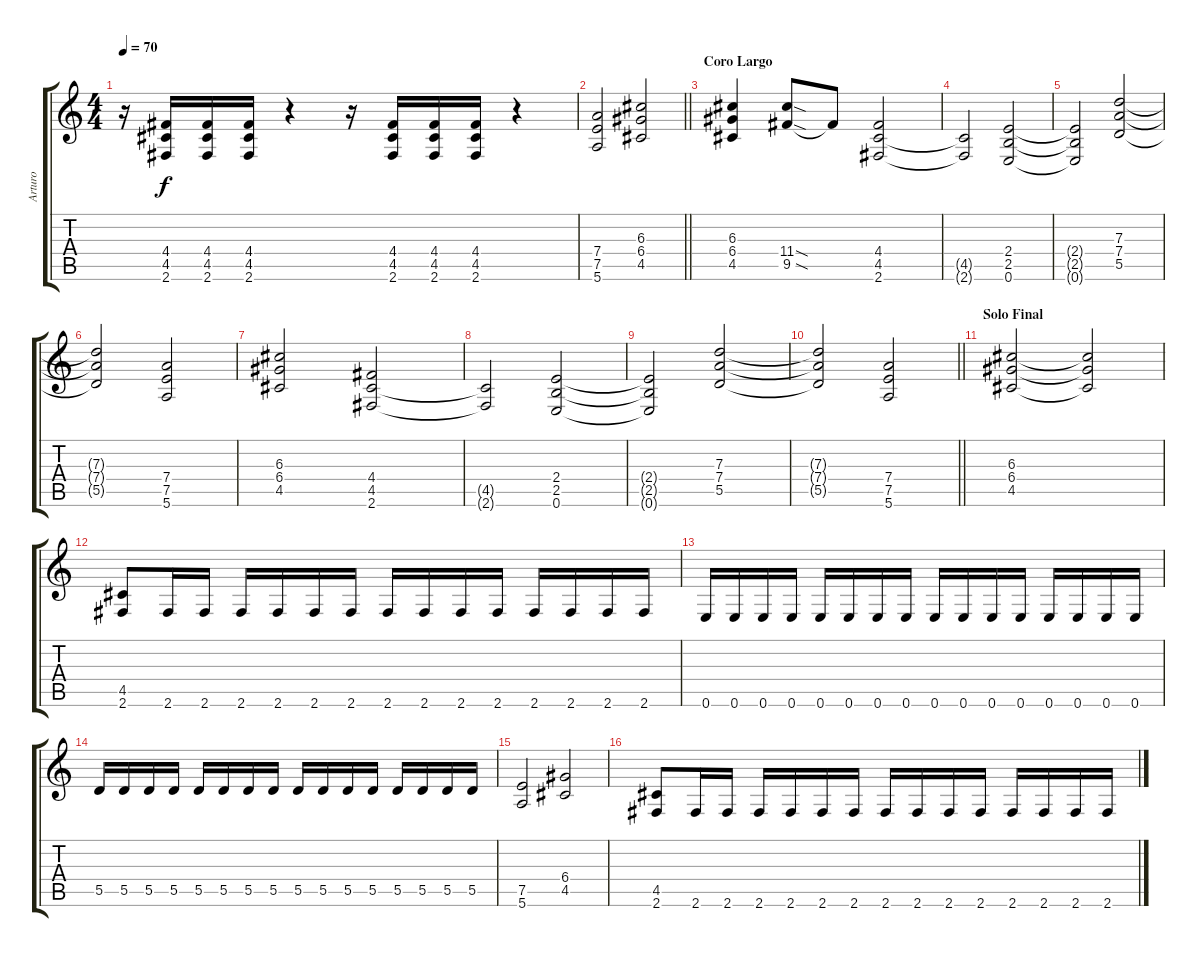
\track ("Arturo" "Arturo") {instrument distortionguitar}
\staff {score tabs}
\tuning (E4 B3 G3 D3 A2 E2) {hide}
\ts (4 4)
\tempo 70
\clef g2
\ks c
r.16{dy f} (4.4 4.5 2.6).16 (4.4 4.5 2.6).16 (4.4 4.5 2.6).16 r.4 r.16 (4.4 4.5 2.6).16 (4.4 4.5 2.6).16 (4.4 4.5 2.6).16 r.4 |
\barLineRight lightlight
(7.4 7.5 5.6).2 (6.3 6.4 4.5).2 |
\section ("" "Coro Largo")
(6.3 6.4 4.5).4 (11.4{sod} 9.5{sod}).8 9.5{t}.8 (4.4 4.5 2.6).2 |
(4.5{t} 2.6{t}).2 (2.4 2.5 0.6).2 |
(2.4{t} 2.5{t} 0.6{t}).2 (7.3 7.4 5.5).2 |
(7.3{t} 7.4{t} 5.5{t}).2 (7.4 7.5 5.6).2 |
(6.3 6.4 4.5).2 (4.4 4.5 2.6).2 |
(4.5{t} 2.6{t}).2 (2.4 2.5 0.6).2 |
(2.4{t} 2.5{t} 0.6{t}).2 (7.3 7.4 5.5).2 |
\barLineRight lightlight
(7.3{t} 7.4{t} 5.5{t}).2 (7.4 7.5 5.6).2 |
\section ("" "Solo Final")
(6.3 6.4 4.5).2 (6.3{t} 6.4{t} 4.5{t}).2 |
(4.5 2.6).8 2.6.16 2.6.16 2.6.16 2.6.16 2.6.16 2.6.16 2.6.16 2.6.16 2.6.16 2.6.16 2.6.16 2.6.16 2.6.16 2.6.16 |
0.6.16 0.6.16 0.6.16 0.6.16 0.6.16 0.6.16 0.6.16 0.6.16 0.6.16 0.6.16 0.6.16 0.6.16 0.6.16 0.6.16 0.6.16 0.6.16 |
5.5.16 5.5.16 5.5.16 5.5.16 5.5.16 5.5.16 5.5.16 5.5.16 5.5.16 5.5.16 5.5.16 5.5.16 5.5.16 5.5.16 5.5.16 5.5.16 |
(7.5 5.6).2 (6.4 4.5).2 |
(4.5 2.6).8 2.6.16 2.6.16 2.6.16 2.6.16 2.6.16 2.6.16 2.6.16 2.6.16 2.6.16 2.6.16 2.6.16 2.6.16 2.6.16 2.6.16
